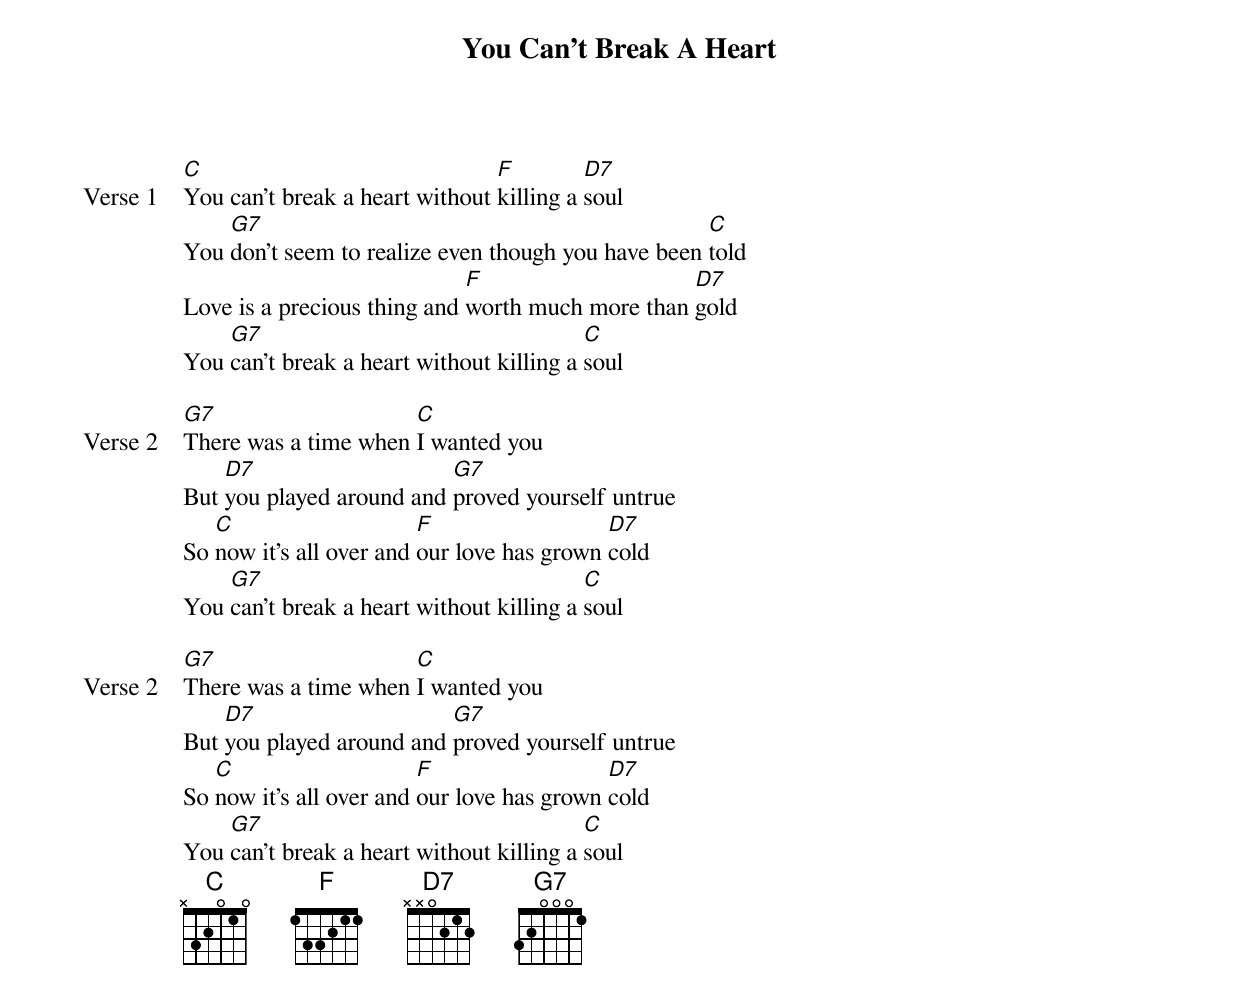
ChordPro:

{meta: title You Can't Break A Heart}
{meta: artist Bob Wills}
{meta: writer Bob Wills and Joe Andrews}

{start_of_verse: Verse 1}
[C]You can’t break a heart without [F]killing a [D7]soul
You [G7]don’t seem to realize even though you have been [C]told
Love is a precious thing and [F]worth much more than [D7]gold
You [G7]can’t break a heart without killing a [C]soul
{end_of_verse}

{start_of_verse: Verse 2}
[G7]There was a time when [C]I wanted you
But [D7]you played around and [G7]proved yourself untrue
So [C]now it’s all over and [F]our love has grown [D7]cold
You [G7]can’t break a heart without killing a [C]soul
{end_of_verse}

{start_of_verse: Verse 2}
[G7]There was a time when [C]I wanted you
But [D7]you played around and [G7]proved yourself untrue
So [C]now it’s all over and [F]our love has grown [D7]cold
You [G7]can’t break a heart without killing a [C]soul
{end_of_verse}
